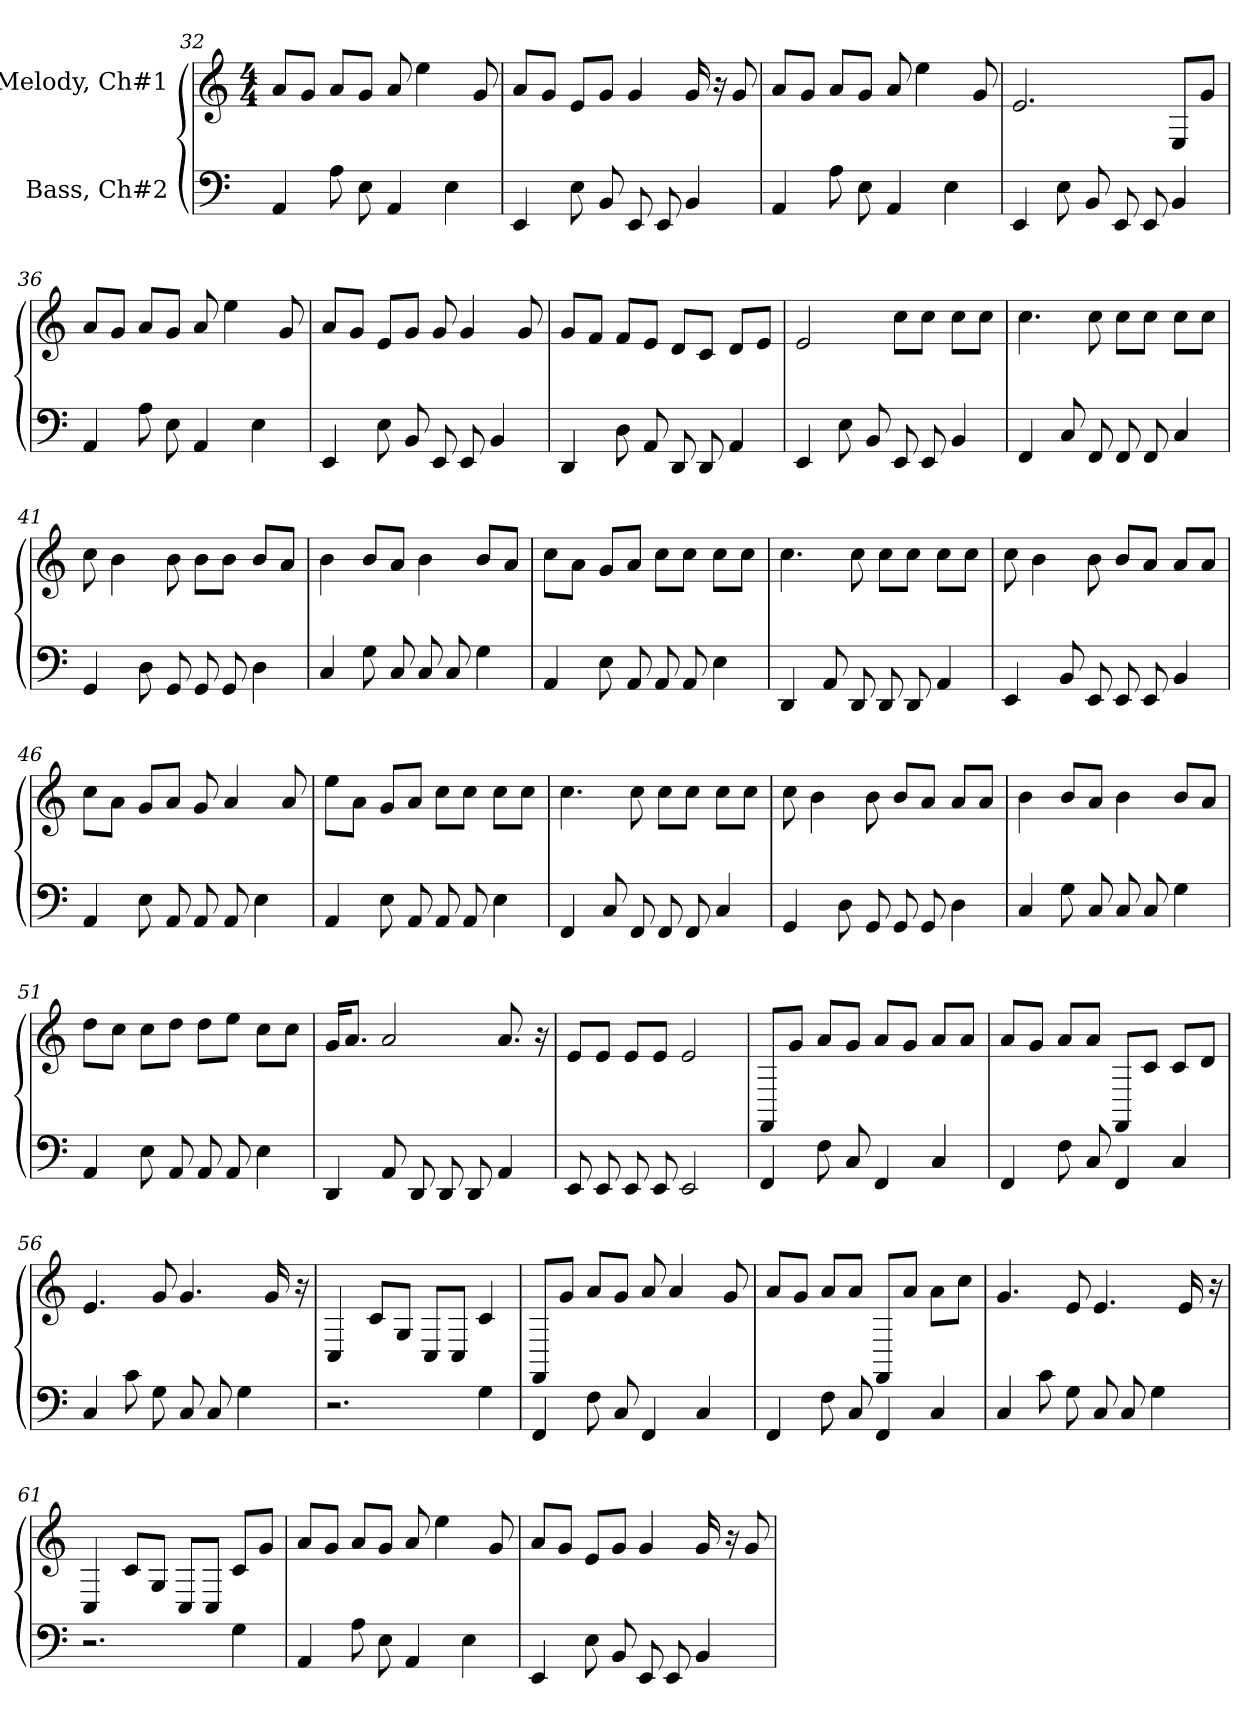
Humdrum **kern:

**kern	**kern
*part2	*part1
*staff2	*staff1
*I"Bass, Ch#2	*I"Melody, Ch#1
*clefF4	*
*	*M4/4
=32	=32
4AA	8aL
.	8gJ
8A	8aL
8E	8gJ
4AA	8a
.	4ee
4E	.
.	8g
=33	=33
4EE	8aL
.	8gJ
8E	8eL
8BB	8gJ
8EE	4g
8EE	.
4BB	16g
.	16r
.	8g
=34	=34
4AA	8aL
.	8gJ
8A	8aL
8E	8gJ
4AA	8a
.	4ee
4E	.
.	8g
=35	=35
4EE	2.e
8E	.
8BB	.
8EE	.
8EE	.
4BB	8EL
.	8gJ
=36	=36
4AA	8aL
.	8gJ
8A	8aL
8E	8gJ
4AA	8a
.	4ee
4E	.
.	8g
=37	=37
4EE	8aL
.	8gJ
8E	8eL
8BB	8gJ
8EE	8g
8EE	4g
4BB	.
.	8g
=38	=38
4DD	8gL
.	8fJ
8D	8fL
8AA	8eJ
8DD	8dL
8DD	8cJ
4AA	8dL
.	8eJ
=39	=39
4EE	2e
8E	.
8BB	.
8EE	8ccL
8EE	8ccJ
4BB	8ccL
.	8ccJ
=40	=40
4FF	4.cc
8C	.
8FF	8cc
8FF	8ccL
8FF	8ccJ
4C	8ccL
.	8ccJ
=41	=41
4GG	8cc
.	4b
8D	.
8GG	8b
8GG	8bL
8GG	8bJ
4D	8bL
.	8aJ
=42	=42
4C	4b
8G	8bL
8C	8aJ
8C	4b
8C	.
4G	8bL
.	8aJ
=43	=43
4AA	8ccL
.	8aJ
8E	8gL
8AA	8aJ
8AA	8ccL
8AA	8ccJ
4E	8ccL
.	8ccJ
=44	=44
4DD	4.cc
8AA	.
8DD	8cc
8DD	8ccL
8DD	8ccJ
4AA	8ccL
.	8ccJ
=45	=45
4EE	8cc
.	4b
8BB	.
8EE	8b
8EE	8bL
8EE	8aJ
4BB	8aL
.	8aJ
=46	=46
4AA	8ccL
.	8aJ
8E	8gL
8AA	8aJ
8AA	8g
8AA	4a
4E	.
.	8a
=47	=47
4AA	8eeL
.	8aJ
8E	8gL
8AA	8aJ
8AA	8ccL
8AA	8ccJ
4E	8ccL
.	8ccJ
=48	=48
4FF	4.cc
8C	.
8FF	8cc
8FF	8ccL
8FF	8ccJ
4C	8ccL
.	8ccJ
=49	=49
4GG	8cc
.	4b
8D	.
8GG	8b
8GG	8bL
8GG	8aJ
4D	8aL
.	8aJ
=50	=50
4C	4b
8G	8bL
8C	8aJ
8C	4b
8C	.
4G	8bL
.	8aJ
=51	=51
4AA	8ddL
.	8ccJ
8E	8ccL
8AA	8ddJ
8AA	8ddL
8AA	8eeJ
4E	8ccL
.	8ccJ
=52	=52
4DD	16gKL
.	8.aJ
8AA	2a
8DD	.
8DD	.
8DD	.
4AA	8.a
.	16r
=53	=53
8EE	8eL
8EE	8eJ
8EE	8eL
8EE	8eJ
2EE	2e
=54	=54
4FF	8FFL
.	8gJ
8F	8aL
8C	8gJ
4FF	8aL
.	8gJ
4C	8aL
.	8aJ
=55	=55
4FF	8aL
.	8gJ
8F	8aL
8C	8aJ
4FF	8FFL
.	8cJ
4C	8cL
.	8dJ
=56	=56
4C	4.e
8c	.
8G	8g
8C	4.g
8C	.
4G	.
.	16g
.	16r
=57	=57
2.r	4C
.	8cL
.	8GJ
.	8CL
.	8CJ
4G	4c
=58	=58
4FF	8FFL
.	8gJ
8F	8aL
8C	8gJ
4FF	8a
.	4a
4C	.
.	8g
=59	=59
4FF	8aL
.	8gJ
8F	8aL
8C	8aJ
4FF	8FFL
.	8aJ
4C	8aL
.	8ccJ
=60	=60
4C	4.g
8c	.
8G	8e
8C	4.e
8C	.
4G	.
.	16e
.	16r
=61	=61
2.r	4C
.	8cL
.	8GJ
.	8CL
.	8CJ
4G	8cL
.	8gJ
=62	=62
4AA	8aL
.	8gJ
8A	8aL
8E	8gJ
4AA	8a
.	4ee
4E	.
.	8g
=63	=63
4EE	8aL
.	8gJ
8E	8eL
8BB	8gJ
8EE	4g
8EE	.
4BB	16g
.	16r
.	8g
=	=
*-	*-
